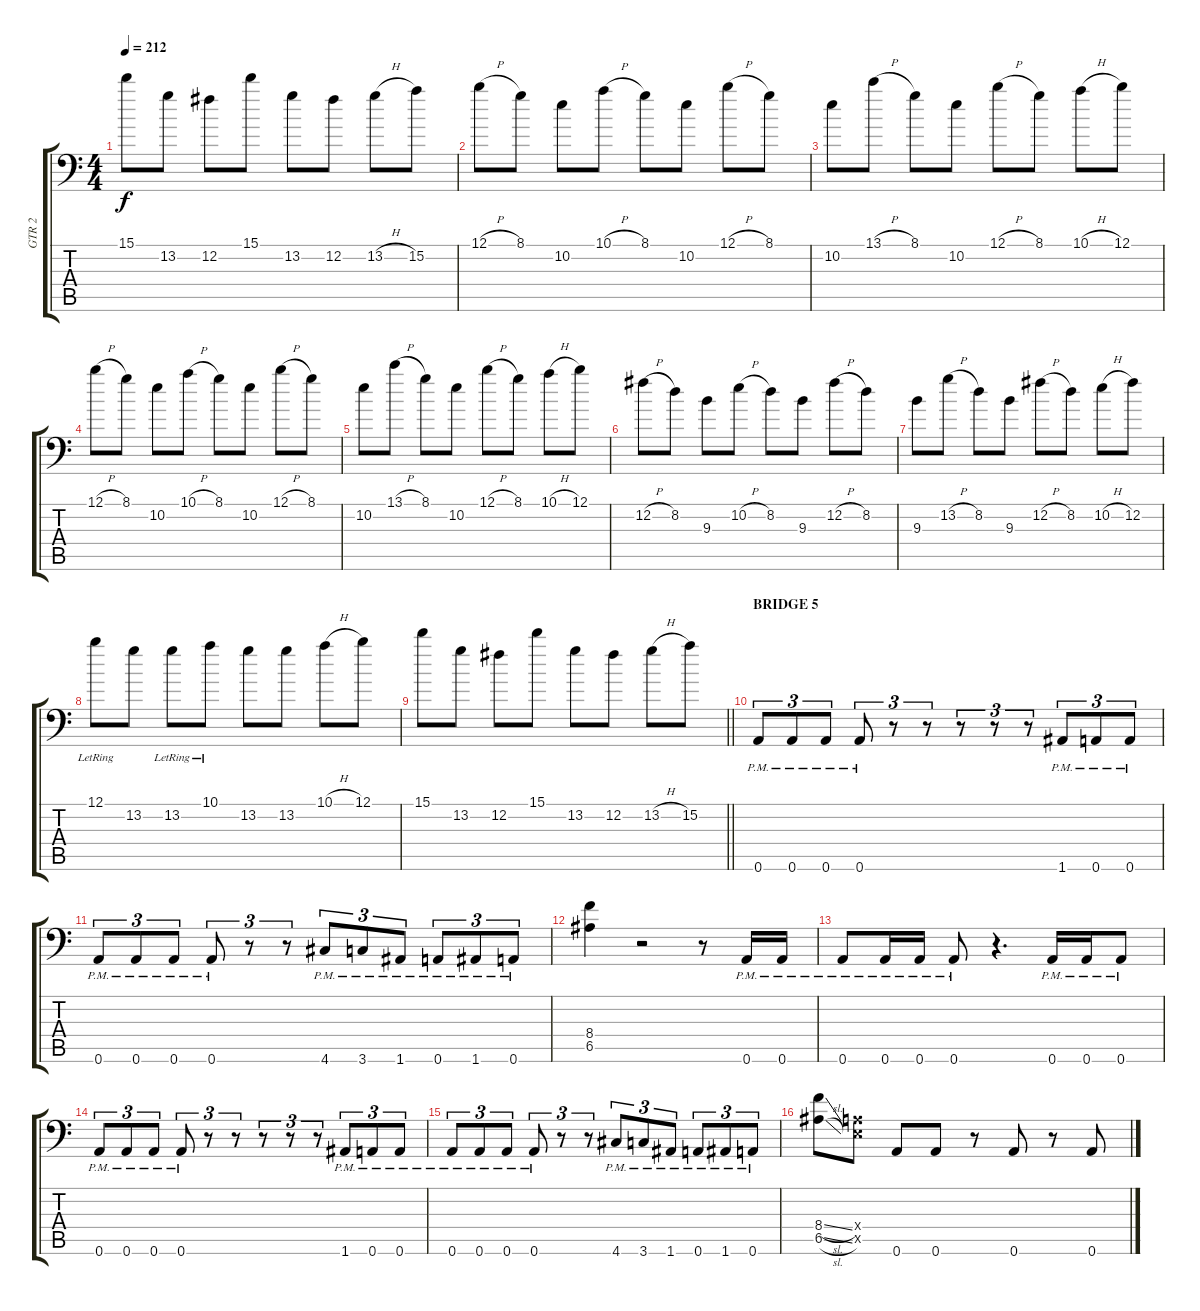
\track ("GTR 2" "GTR 2") {instrument overdrivenguitar}
\staff {score tabs}
\tuning (B3 Gb3 D3 A2 E2 A1) {hide}
\ts (4 4)
\tempo 212
\clef f4
\ks c
15.1.8{dy f} 13.2.8 12.2.8 15.1.8 13.2.8 12.2.8 13.2{h}.8 15.2.8 |
12.1{h}.8 8.1.8 10.2.8 10.1{h}.8 8.1.8 10.2.8 12.1{h}.8 8.1.8 |
10.2.8 13.1{h}.8 8.1.8 10.2.8 12.1{h}.8 8.1.8 10.1{h}.8 12.1.8 |
12.1{h}.8 8.1.8 10.2.8 10.1{h}.8 8.1.8 10.2.8 12.1{h}.8 8.1.8 |
10.2.8 13.1{h}.8 8.1.8 10.2.8 12.1{h}.8 8.1.8 10.1{h}.8 12.1.8 |
12.2{h}.8 8.2.8 9.3.8 10.2{h}.8 8.2.8 9.3.8 12.2{h}.8 8.2.8 |
9.3.8 13.2{h}.8 8.2.8 9.3.8 12.2{h}.8 8.2.8 10.2{h}.8 12.2.8 |
12.1{lr}.8 13.2.8 13.2{lr}.8 10.1{lr}.8 13.2.8 13.2.8 10.1{h}.8 12.1.8 |
\barLineRight lightlight
15.1.8 13.2.8 12.2.8 15.1.8 13.2.8 12.2.8 13.2{h}.8 15.2.8 |
\section ("" "BRIDGE 5")
0.6{pm}.8{tu (3 2)} 0.6{pm}.8{tu (3 2)} 0.6{pm}.8{tu (3 2)} 0.6{pm}.8{tu (3 2)} r.8{tu (3 2)} r.8{tu (3 2)} r.8{tu (3 2)} r.8{tu (3 2)} r.8{tu (3 2)} 1.6{pm}.8{tu (3 2)} 0.6{pm}.8{tu (3 2)} 0.6{pm}.8{tu (3 2)} |
0.6{pm}.8{tu (3 2)} 0.6{pm}.8{tu (3 2)} 0.6{pm}.8{tu (3 2)} 0.6{pm}.8{tu (3 2)} r.8{tu (3 2)} r.8{tu (3 2)} 4.6{pm}.8{tu (3 2)} 3.6{pm}.8{tu (3 2)} 1.6{pm}.8{tu (3 2)} 0.6{pm}.8{tu (3 2)} 1.6{pm}.8{tu (3 2)} 0.6{pm}.8{tu (3 2)} |
(8.4 6.5).4 r.2 r.8 0.6{pm}.16 0.6{pm}.16 |
0.6{pm}.8 0.6{pm}.16 0.6{pm}.16 0.6{pm}.8 r.4{d} 0.6{pm}.16 0.6{pm}.16 0.6{pm}.8 |
0.6{pm}.8{tu (3 2)} 0.6{pm}.8{tu (3 2)} 0.6{pm}.8{tu (3 2)} 0.6{pm}.8{tu (3 2)} r.8{tu (3 2)} r.8{tu (3 2)} r.8{tu (3 2)} r.8{tu (3 2)} r.8{tu (3 2)} 1.6{pm}.8{tu (3 2)} 0.6{pm}.8{tu (3 2)} 0.6{pm}.8{tu (3 2)} |
0.6{pm}.8{tu (3 2)} 0.6{pm}.8{tu (3 2)} 0.6{pm}.8{tu (3 2)} 0.6{pm}.8{tu (3 2)} r.8{tu (3 2)} r.8{tu (3 2)} 4.6{pm}.8{tu (3 2)} 3.6{pm}.8{tu (3 2)} 1.6{pm}.8{tu (3 2)} 0.6{pm}.8{tu (3 2)} 1.6{pm}.8{tu (3 2)} 0.6{pm}.8{tu (3 2)} |
(8.4{sl} 6.5{sl}).8 (0.4{x} 0.5{x}).8 0.6.8 0.6.8 r.8 0.6.8 r.8 0.6.8
